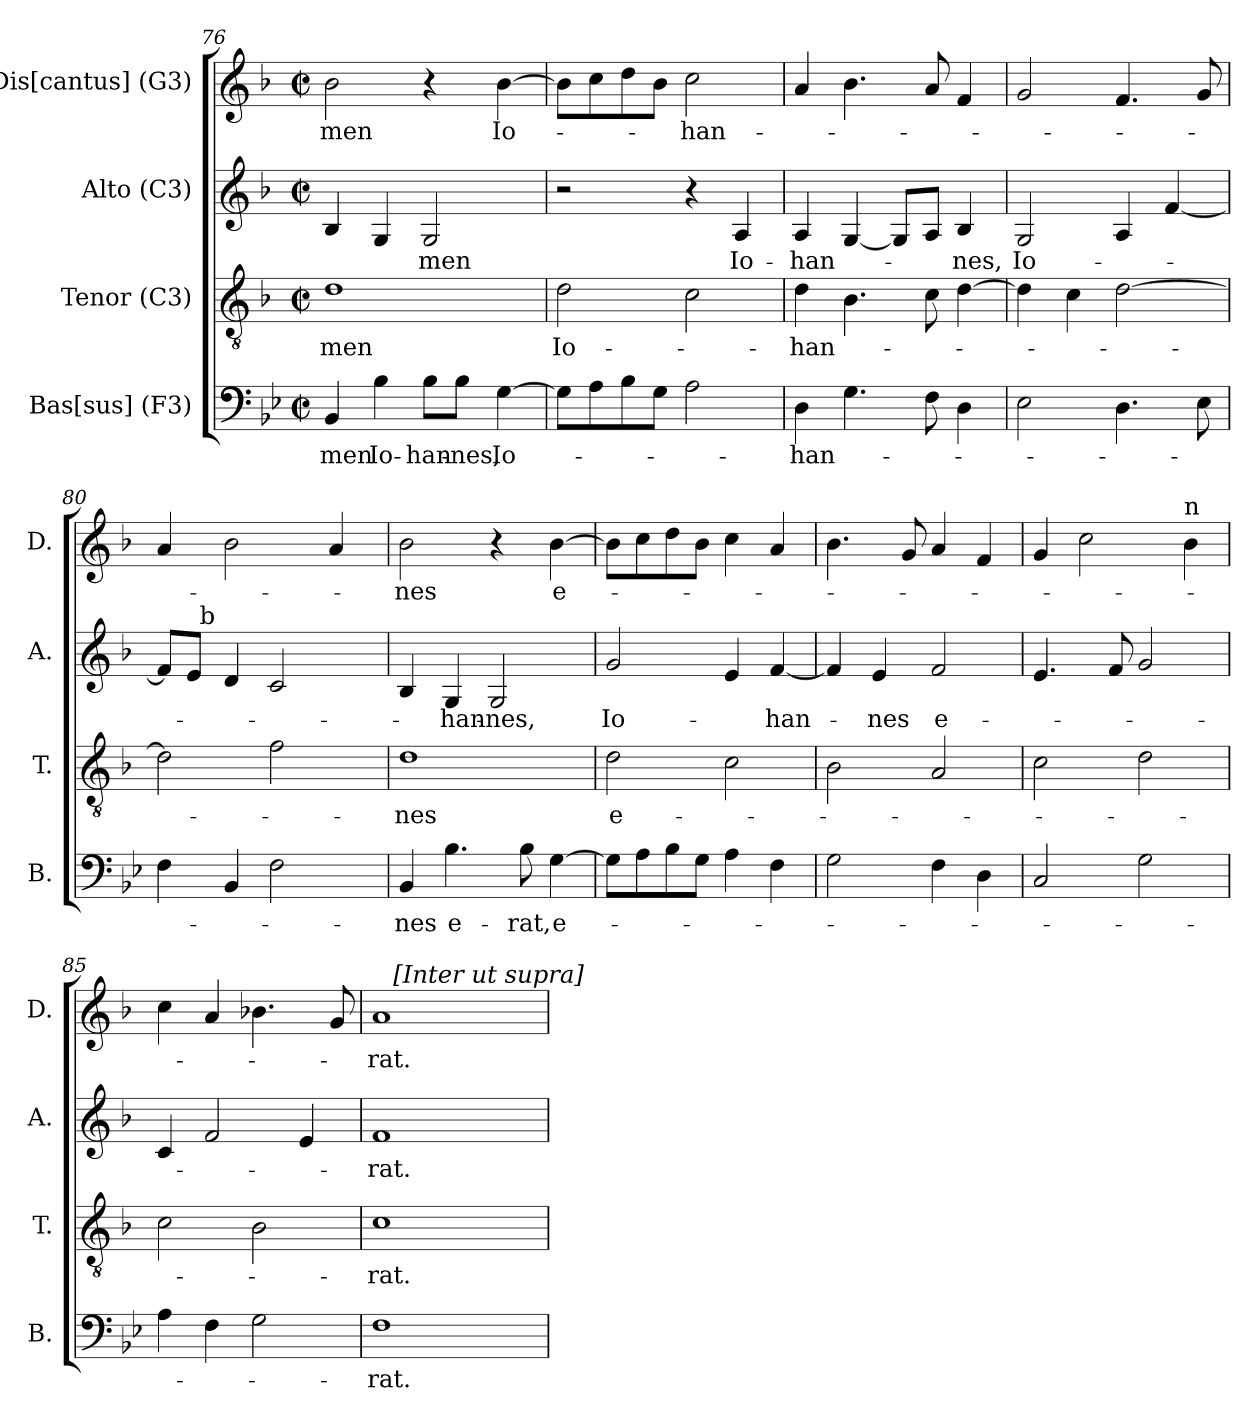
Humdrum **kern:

**kern	**text	**kern	**text	**kern	**text	**kern	**text
*part4	*part4	*part3	*part3	*part2	*part2	*part1	*part1
*staff4	*staff4	*staff3	*staff3	*staff2	*staff2	*staff1	*staff1
*I"Bas[sus] (F3)	*	*I"Tenor (C3)	*	*I"Alto (C3)	*	*I"Dis[cantus] (G3)	*
*I'B.	*	*I'T.	*	*I'A.	*	*I'D.	*
*clefF4	*	*clefGv2	*	*clefG2	*	*clefG2	*
*	*	*ITrd-3c-5	*	*ITrd-3c-5	*	*ITrd-3c-5	*
*k[b-e-]	*	*k[b-e-]	*	*k[b-e-]	*	*k[b-e-]	*
*B-:	*	*B-:	*	*B-:	*	*B-:	*
*M2/2	*	*M2/2	*	*M2/2	*	*M2/2	*
*met(c|)	*	*met(c|)	*	*met(c|)	*	*met(c|)	*
=76	=76	=76	=76	=76	=76	=76	=76
!	!LO:LY:b	!	!LO:LY:b	!	!	!	!LO:LY:b
4BB-/	-men	1g	-men	4e-/	.	2ee-\	-men
!	!LO:LY:b	!	!	!	!	!	!
4B-\	Io-	.	.	4c/	.	.	.
!	!LO:LY:b	!	!	!	!LO:LY:b	!	!
8B-\L	-han-	.	.	2c/	-men	4r	.
!	!LO:LY:b:rj	!	!	!	!	!	!
8B-\J	-nes,	.	.	.	.	.	.
!	!LO:LY:b	!	!	!	!	!	!LO:LY:b
[>4G\	Io-	.	.	.	.	[>4ee-\	Io-
=77	=77	=77	=77	=77	=77	=77	=77
!	!	!	!LO:LY:b	!	!	!	!
8G\L]	.	2g\	Io-	2r	.	8ee-\L]	.
8A\	.	.	.	.	.	8ff\	.
8B-\	.	.	.	.	.	8gg\	.
8G\J	.	.	.	.	.	8ee-\J	.
!	!	!	!	!	!	!	!LO:LY:b
2A\	.	2f\	.	4r	.	2ff\	-han-
!	!	!	!	!	!LO:LY:b	!	!
.	.	.	.	4d/	Io-	.	.
=78	=78	=78	=78	=78	=78	=78	=78
!	!LO:LY:b	!	!LO:LY:b	!	!LO:LY:b	!	!
4D\	-han-	4g\	-han-	4d/	-han-	4dd/	.
4.G\	.	4.e-\	.	[<4c/	.	4.ee-\	.
.	.	.	.	8c/L]	.	.	.
8F\	.	8f\	.	8d/J	.	8dd/	.
!	!	!	!	!	!LO:LY:b	!	!
4D\	.	[>4g\	.	4e-/	-nes,	4b-/	.
=79	=79	=79	=79	=79	=79	=79	=79
!	!	!	!	!	!LO:LY:b	!	!
2E-\	.	4g\]	.	2c/	Io-	2cc/	.
.	.	4f\	.	.	.	.	.
4.D\	.	[>2g\	.	4d/	.	4.b-/	.
.	.	.	.	[<4b-/	.	.	.
8E-\	.	.	.	.	.	8cc/	.
=80	=80	=80	=80	=80	=80	=80	=80
*	*	*	*	*^	*	*	*
4F\	.	2g\]	.	8b-/L]	8ryy	.	4dd/	.
.	.	.	.	8a/J	32ryy	.	.	.
!	!	!	!	!	!LO:TX:a:t=b	!	!	!
.	.	.	.	.	2ryy	.	.	.
4BB-/	.	.	.	4g/	.	.	2ee-\	.
2F\	.	2b-\	.	2f/	.	.	.	.
.	.	.	.	.	4ryy	.	.	.
.	.	.	.	.	.	.	4dd/	.
.	.	.	.	.	16.ryy	.	.	.
!!LO:LB:g=z
=81	=81	=81	=81	=81	=81	=81	=81	=81
!	!LO:LY:b	!	!LO:LY:b	!	!	!	!	!LO:LY:b
*	*	*	*	*v	*v	*	*	*
4BB-/	-nes	1g	-nes	4e-/	.	2ee-\	-nes
!	!LO:LY:b	!	!	!	!LO:LY:b	!	!
4.B-\	e-	.	.	4c/	-han-	.	.
!	!	!	!	!	!LO:LY:b	!	!
.	.	.	.	2c/	-nes,	4r	.
!	!LO:LY:b	!	!	!	!	!	!
8B-\	-rat,	.	.	.	.	.	.
!	!LO:LY:b	!	!	!	!	!	!LO:LY:b
[>4G\	e-	.	.	.	.	[>4ee-\	e-
=82	=82	=82	=82	=82	=82	=82	=82
!	!	!	!LO:LY:b	!	!LO:LY:b	!	!
8G\L]	.	2g\	e-	2cc/	Io-	8ee-\L]	.
8A\	.	.	.	.	.	8ff\	.
8B-\	.	.	.	.	.	8gg\	.
8G\J	.	.	.	.	.	8ee-\J	.
4A\	.	2f\	.	4a/	.	4ff\	.
!	!	!	!	!	!LO:LY:b	!	!
4F\	.	.	.	[<4b-/	-han-	4dd/	.
=83	=83	=83	=83	=83	=83	=83	=83
2G\	.	2e-\	.	4b-/]	.	4.ee-\	.
!	!	!	!	!	!LO:LY:b	!	!
.	.	.	.	4a/	-nes	.	.
.	.	.	.	.	.	8cc/	.
!	!	!	!	!	!LO:LY:b	!	!
4F\	.	2d/	.	2b-/	e-	4dd/	.
4D\	.	.	.	.	.	4b-/	.
=84	=84	=84	=84	=84	=84	=84	=84
2C/	.	2f\	.	4.a/	.	4cc/	.
.	.	.	.	.	.	2ff\	.
.	.	.	.	8b-/	.	.	.
2G\	.	2g\	.	2cc/	.	.	.
!	!	!	!	!	!	!LO:TX:a:t=n	!
.	.	.	.	.	.	4ee-\	.
=85	=85	=85	=85	=85	=85	=85	=85
4A\	.	2f\	.	4f/	.	4ff\	.
4F\	.	.	.	2b-/	.	4dd/	.
2G\	.	2e-\	.	.	.	4.ee-X\	.
.	.	.	.	4a/	.	.	.
.	.	.	.	.	.	8cc/	.
=86	=86	=86	=86	=86	=86	=86	=86
!	!LO:LY:b	!	!LO:LY:b	!	!LO:LY:b	!	!LO:LY:b
*	*	*	*	*	*	*^	*
1F	-rat.	1f	-rat.	1b-	-rat.	1dd	16ryy	-rat.
!	!	!	!	!	!	!	!LO:TX:a:B:t=[Inter ut supra]	!
.	.	.	.	.	.	.	2...ryy	.
*	*	*	*	*	*	*v	*v	*
=	=	=	=	=	=	=	=
*-	*-	*-	*-	*-	*-	*-	*-
